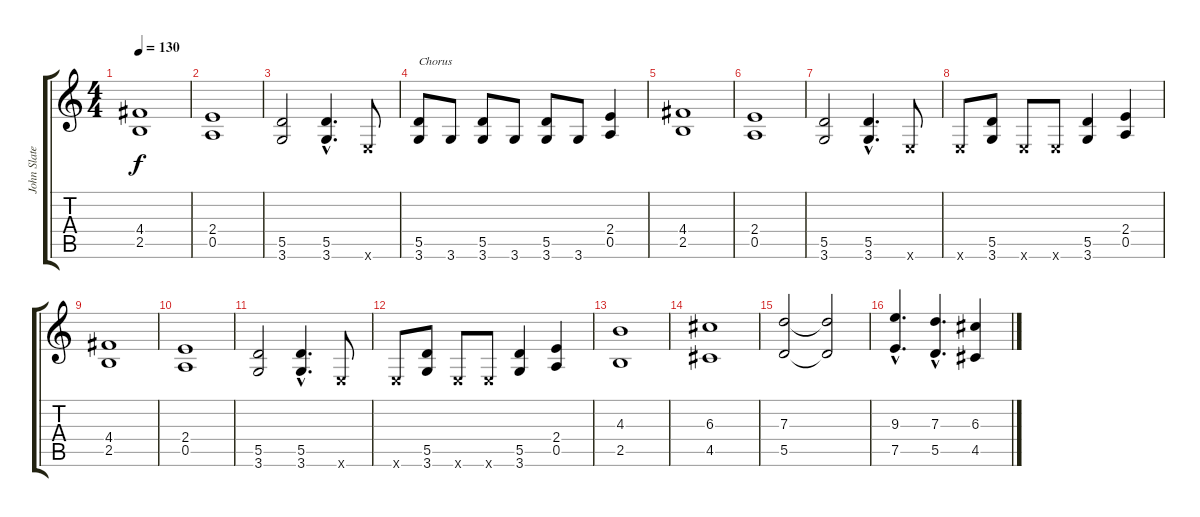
\track ("John Slater" "John Slate") {instrument acousticguitarsteel}
\staff {score tabs}
\tuning (E4 B3 G3 D3 A2 E2) {hide}
\ts (4 4)
\tempo 130
\clef g2
\ks c
(4.4 2.5).1{dy f instrument distortionguitar} |
(2.4 0.5).1 |
(5.5 3.6).2 (5.5{hac} 3.6{hac}).4{d} 0.6{x}.8 |
(5.5 3.6).8{txt "Chorus"} 3.6.8 (5.5 3.6).8 3.6.8 (5.5 3.6).8 3.6.8 (2.4 0.5).4 |
(4.4 2.5).1{instrument distortionguitar} |
(2.4 0.5).1 |
(5.5 3.6).2 (5.5{hac} 3.6{hac}).4{d} 0.6{x}.8 |
0.6{x}.8 (5.5 3.6).8 0.6{x}.8 0.6{x}.8 (5.5 3.6).4 (2.4 0.5).4 |
(4.4 2.5).1{instrument distortionguitar} |
(2.4 0.5).1 |
(5.5 3.6).2 (5.5{hac} 3.6{hac}).4{d} 0.6{x}.8 |
0.6{x}.8 (5.5 3.6).8 0.6{x}.8 0.6{x}.8 (5.5 3.6).4 (2.4 0.5).4 |
(4.3 2.5).1{instrument distortionguitar} |
(6.3 4.5).1 |
(7.3 5.5).2 (7.3{t} 5.5{t}).2 |
(9.3{hac} 7.5{hac}).4{d} (7.3{hac} 5.5{hac}).4{d} (6.3 4.5).4
